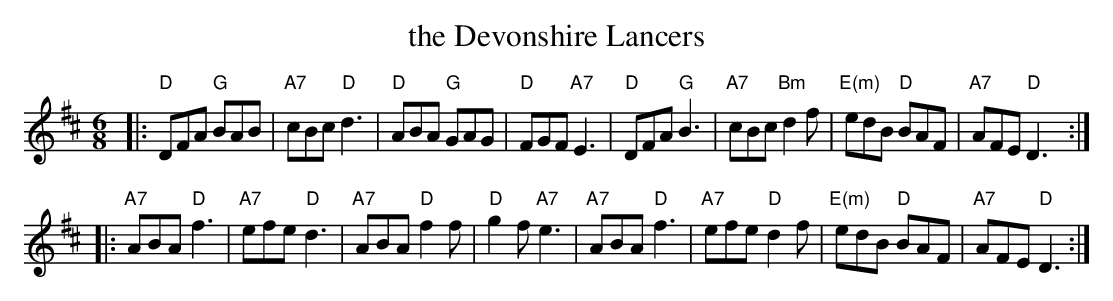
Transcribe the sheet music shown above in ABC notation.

X:1
T: the Devonshire Lancers
M: 6/8
L: 1/8
K: D
|: "D"DFA "G"BAB | "A7"cBc  "D"d3  |   "D"ABA "G"GAG | "D"FGF "A7"E3 \
|  "D"DFA "G"B3  | "A7"cBc "Bm"d2f |"E(m)"edB "D"BAF |"A7"AFE  "D"D3 :|
|:"A7"ABA "D"f3  | "A7"efe  "D"d3  |  "A7"ABA "D"f2f | "D"g2f "A7"e3 \
| "A7"ABA "D"f3  | "A7"efe  "D"d2f |"E(m)"edB "D"BAF |"A7"AFE  "D"D3 :|
